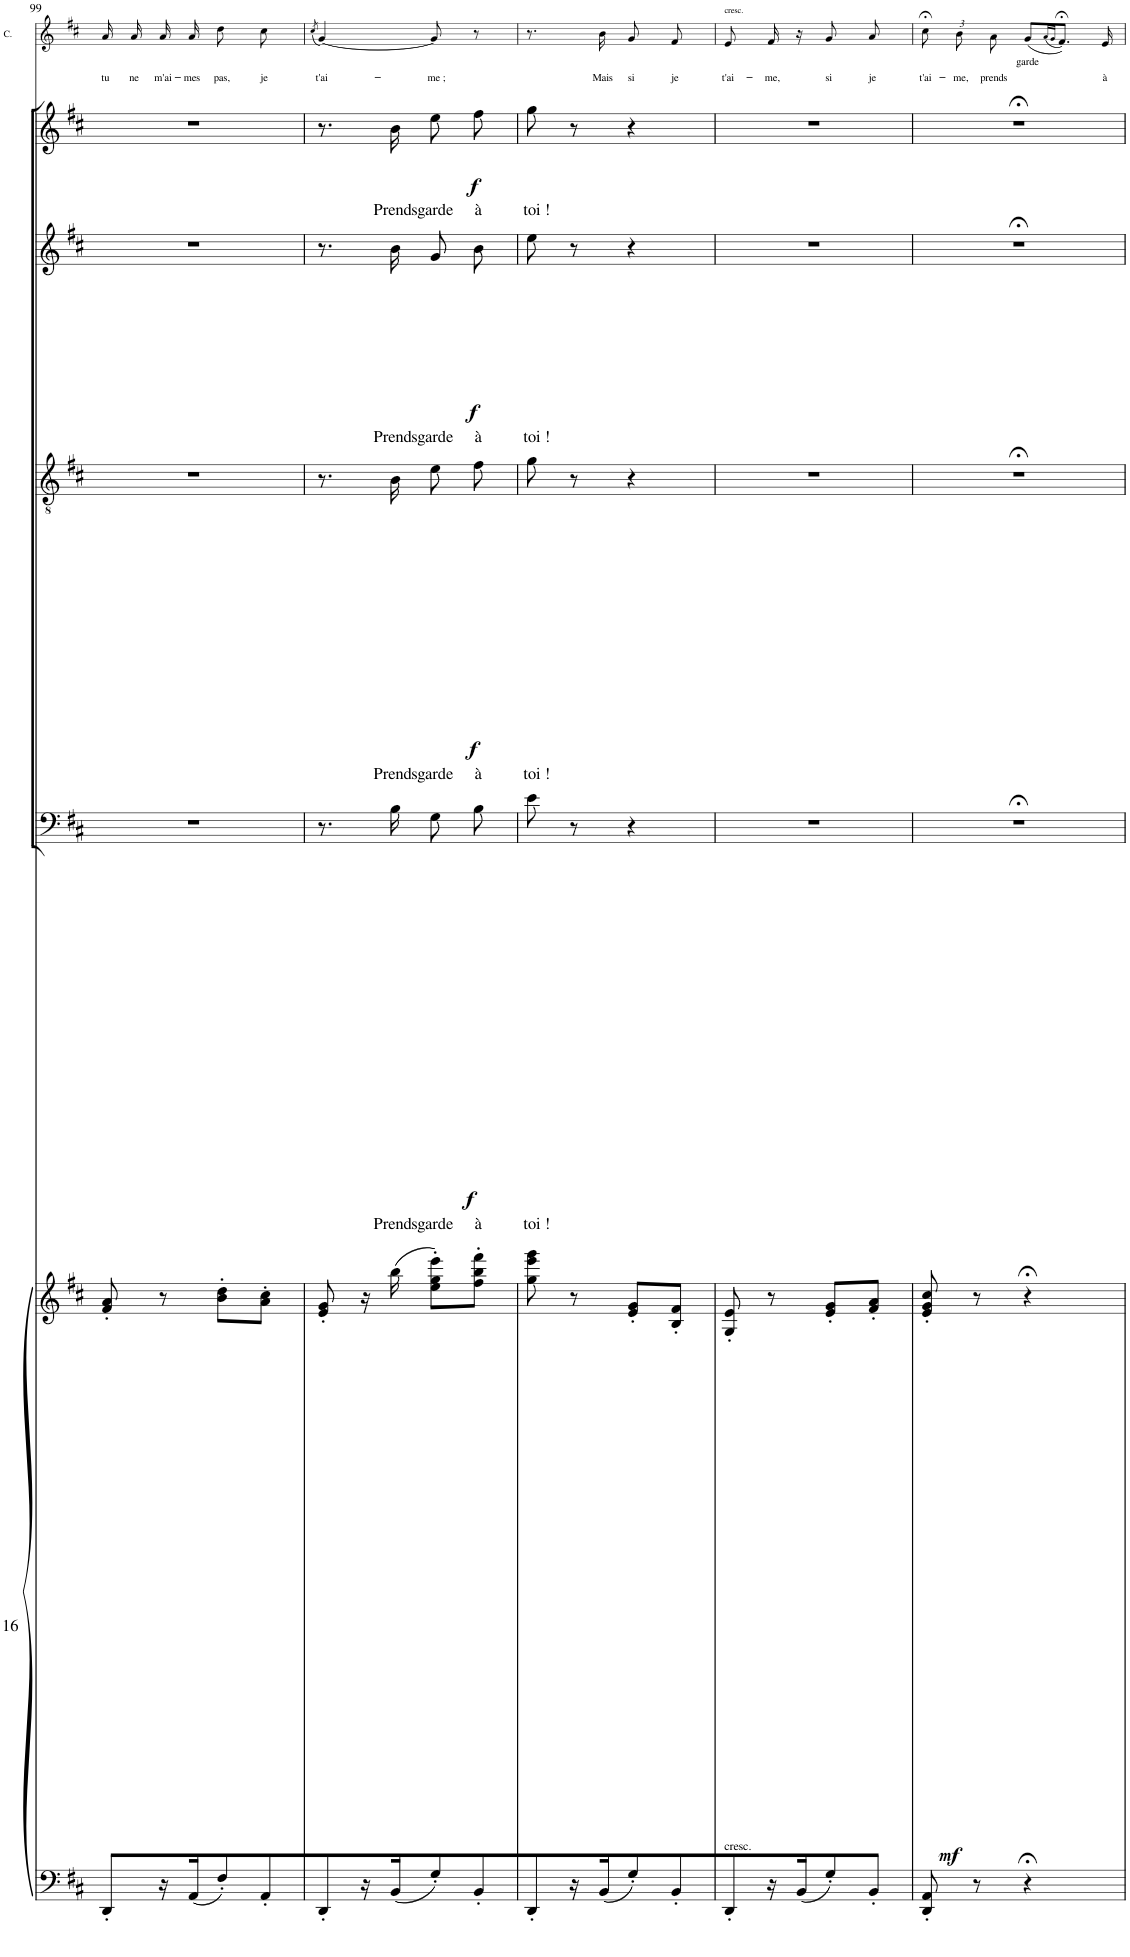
**kern	**kern	**dynam	**kern	**text	**dynam	**kern	**text	**dynam	**kern	**text	**dynam	**kern	**text	**dynam	**kern	**text
*part6	*part6	*part6	*part5	*part5	*part5	*part4	*part4	*part4	*part3	*part3	*part3	*part2	*part2	*part2	*part1	*part1
*staff7	*staff6	*staff6/7	*staff5	*staff5	*staff5	*staff4	*staff4	*staff4	*staff3	*staff3	*staff3	*staff2	*staff2	*staff2	*staff1	*staff1
*I"Piano	*	*	*I"BASSES Hommes  du peuple	*	*	*I"TENORS Jeunes gens	*	*	*I"ALTI Cigarières	*	*	*I"SOPRANI Cigarières	*	*	*I"CARMEN	*
*I'Pno	*	*	*	*	*	*	*	*	*	*	*	*	*	*	*I'C.	*
!!LO:PB:g=z
*clefF4	*clefG2	*	*clefF4	*	*	*clefGv2	*	*	*clefG2	*	*	*clefG2	*	*	*clefG2	*
*k[f#c#]	*k[f#c#]	*	*k[f#c#]	*	*	*k[f#c#]	*	*	*k[f#c#]	*	*	*k[f#c#]	*	*	*k[f#c#]	*
*M2/4	*M2/4	*	*M2/4	*	*	*M2/4	*	*	*M2/4	*	*	*M2/4	*	*	*M2/4	*
=99	=99	=99	=99	=99	=99	=99	=99	=99	=99	=99	=99	=99	=99	=99	=99	=99
!	!	!	!	!	!	!	!	!	!	!	!	!	!	!	!	!LO:LY:b
8DD'/L	8f#/' 8a/'	.	2r	.	.	2r	.	.	2r	.	.	2r	.	.	16a/	tu
!	!	!	!	!	!	!	!	!	!	!	!	!	!	!	!	!LO:LY:b
.	.	.	.	.	.	.	.	.	.	.	.	.	.	.	16a/	ne
!	!	!	!	!	!	!	!	!	!	!	!	!	!	!	!	!LO:LY:b
16r	8r	.	.	.	.	.	.	.	.	.	.	.	.	.	16a/	m'ai-
!	!	!	!	!	!	!	!	!	!	!	!	!	!	!	!	!LO:LY:b
16AA/J	.	.	.	.	.	.	.	.	.	.	.	.	.	.	16a/	-mes
!	!	!	!	!	!	!	!	!	!	!	!	!	!	!	!	!LO:LY:b
8F#'/	8b\' 8dd\'L	.	.	.	.	.	.	.	.	.	.	.	.	.	8dd\	pas,
!	!	!	!	!	!	!	!	!	!	!	!	!	!	!	!	!LO:LY:b
8AA'/	8a\' 8cc#\'J	.	.	.	.	.	.	.	.	.	.	.	.	.	8cc#\	je
=100	=100	=100	=100	=100	=100	=100	=100	=100	=100	=100	=100	=100	=100	=100	=100	=100
.	.	.	.	.	.	.	.	.	.	.	.	.	.	.	(8qcc#/	.
!	!	!	!	!	!	!	!	!	!	!	!	!	!	!	!	!LO:LY:b
8DD'/	8e/' 8g/'	.	8.r	.	.	8.r	.	.	8.r	.	.	8.r	.	.	[4g/)	t'ai-
16r	16r	.	.	.	.	.	.	.	.	.	.	.	.	.	.	.
!	!	!LO:DY:b=2	!	!LO:LY:b	!LO:DY:b	!	!LO:LY:b	!LO:DY:b	!	!LO:LY:b	!LO:DY:b	!	!LO:LY:b	!LO:DY:b	!	!
16BB/J	(16bb\	f	16B\	Prends	f	16B\	Prends	f	16b\	Prends	f	16b\	Prends	f	.	.
!	!	!	!	!LO:LY:b	!	!	!LO:LY:b	!	!	!LO:LY:b	!	!	!LO:LY:b	!	!	!LO:LY:b
8G'/	8ee\' 8gg\' 8eee\'L)	.	8G\L	garde	.	8e\L	garde	.	8g/L	garde	.	8ee\L	garde	.	8g/]	-me ;
!	!	!	!	!LO:LY:b	!	!	!LO:LY:b	!	!	!LO:LY:b	!	!	!LO:LY:b	!	!	!
8BB'/	8ff#\' 8bb\' 8fff#\'J	.	8B\J	à	.	8f#\J	à	.	8b/J	à	.	8ff#\J	à	.	8r	.
=101	=101	=101	=101	=101	=101	=101	=101	=101	=101	=101	=101	=101	=101	=101	=101	=101
!	!	!	!	!LO:LY:b	!	!	!LO:LY:b	!	!	!LO:LY:b	!	!	!LO:LY:b	!	!	!
8DD'/	8gg\ 8eee\ 8ggg\	.	8e\	toi !	.	8g\	toi !	.	8ee\	toi !	.	8gg\	toi !	.	8.r	.
16r	8r	.	8r	.	.	8r	.	.	8r	.	.	8r	.	.	.	.
!	!	!LO:DY:b=2	!	!	!	!	!	!	!	!	!	!	!	!	!	!LO:LY:b
16BB/J	.	pp	.	.	.	.	.	.	.	.	.	.	.	.	16b\	Mais
!	!	!	!	!	!	!	!	!	!	!	!	!	!	!	!	!LO:LY:b
8G'/	8e/' 8g/'L	.	4r	.	.	4r	.	.	4r	.	.	4r	.	.	8g/	si
!	!	!	!	!	!	!	!	!	!	!	!	!	!	!	!	!LO:LY:b
8BB'/	8B/' 8f#/'J	.	.	.	.	.	.	.	.	.	.	.	.	.	8f#/	je
=102	=102	=102	=102	=102	=102	=102	=102	=102	=102	=102	=102	=102	=102	=102	=102	=102
!	!	!	!	!	!	!	!	!	!	!	!	!	!	!	!LO:TX:a:t=cresc.	!
!LO:TX:a:t=cresc.	!	!	!	!	!	!	!	!	!	!	!	!	!	!	!	!
!	!	!	!	!	!	!	!	!	!	!	!	!	!	!	!	!LO:LY:b
8DD'/	8G/' 8e/'	.	2r	.	.	2r	.	.	2r	.	.	2r	.	.	8e/	t'ai-
!	!	!	!	!	!	!	!	!	!	!	!	!	!	!	!	!LO:LY:b
16r	8r	.	.	.	.	.	.	.	.	.	.	.	.	.	16f#/	-me,
16BB/J	.	.	.	.	.	.	.	.	.	.	.	.	.	.	16r	.
!	!	!	!	!	!	!	!	!	!	!	!	!	!	!	!	!LO:LY:b
8G'/	8e/' 8g/'L	.	.	.	.	.	.	.	.	.	.	.	.	.	8g/	si
!	!	!	!	!	!	!	!	!	!	!	!	!	!	!	!	!LO:LY:b
8BB'/J	8f#/' 8a/'J	.	.	.	.	.	.	.	.	.	.	.	.	.	8a/	je
=103	=103	=103	=103	=103	=103	=103	=103	=103	=103	=103	=103	=103	=103	=103	=103	=103
*	*	*	*	*	*	*	*	*	*	*	*	*	*	*	*Xbrackettup	*
!	!	!LO:DY:b	!	!	!	!	!	!	!	!	!	!	!	!	!	!LO:LY:b
8DD/' 8AA/'	8e/' 8g/' 8cc#/'	mf	2r;<	.	.	2r;<	.	.	2r;<	.	.	2r;<	.	.	12cc#;<\	t'ai-
!	!	!	!	!	!	!	!	!	!	!	!	!	!	!	!	!LO:LY:b
.	.	.	.	.	.	.	.	.	.	.	.	.	.	.	12b\	-me,
8r	8r	.	.	.	.	.	.	.	.	.	.	.	.	.	.	.
!	!	!	!	!	!	!	!	!	!	!	!	!	!	!	!	!LO:LY:b
.	.	.	.	.	.	.	.	.	.	.	.	.	.	.	12a\	prends
*	*	*	*	*	*	*	*	*	*	*	*	*	*	*	*Xtuplet	*
!	!	!	!	!	!	!	!	!	!	!	!	!	!	!	!	!LO:LY:b
4r;<	4r;<	.	.	.	.	.	.	.	.	.	.	.	.	.	(12g/L	garde
.	.	.	.	.	.	.	.	.	.	.	.	.	.	.	(16qa/LL	.
.	.	.	.	.	.	.	.	.	.	.	.	.	.	.	16qg/JJ	.
.	.	.	.	.	.	.	.	.	.	.	.	.	.	.	12.f#;</J))	.
!	!	!	!	!	!	!	!	!	!	!	!	!	!	!	!	!LO:LY:b
.	.	.	.	.	.	.	.	.	.	.	.	.	.	.	24e/	à
=	=	=	=	=	=	=	=	=	=	=	=	=	=	=	=	=
*-	*-	*-	*-	*-	*-	*-	*-	*-	*-	*-	*-	*-	*-	*-	*-	*-
